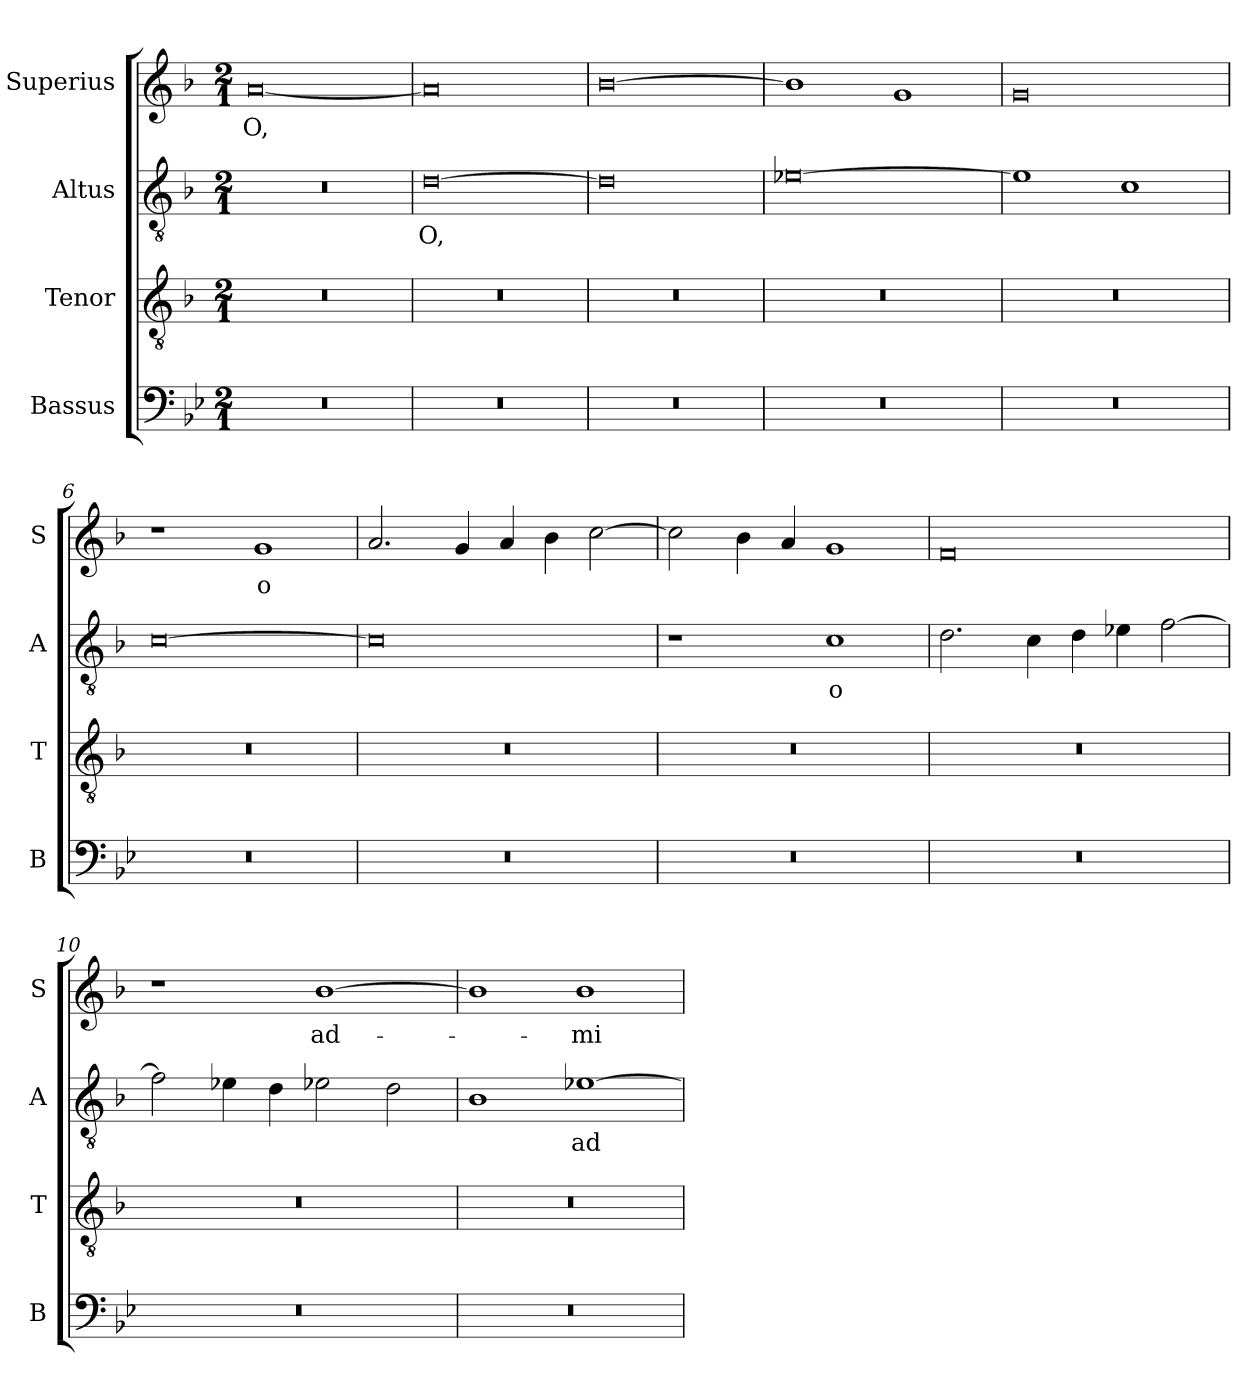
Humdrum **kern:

**kern	**kern	**kern	**text	**kern	**text
*part4	*part3	*part2	*part2	*part1	*part1
*staff4	*staff3	*staff2	*staff2	*staff1	*staff1
*I"Bassus	*I"Tenor	*I"Altus	*	*I"Superius	*
*I'B	*I'T	*I'A	*	*I'S	*
*clefF4	*clefGv2	*clefGv2	*	*clefG2	*
*k[b-e-]	*k[b-]	*k[b-]	*	*k[b-]	*
*M2/1	*M2/1	*M2/1	*	*M2/1	*
=1	=1	=1	=1	=1	=1
0r	0r	0r	.	[0a	O,
=2	=2	=2	=2	=2	=2
0r	0r	[0d	O,	0a]	.
=3	=3	=3	=3	=3	=3
0r	0r	0d]	.	[0b-	.
=4	=4	=4	=4	=4	=4
0r	0r	[0e-X	.	1b-]	.
.	.	.	.	1g	.
=5	=5	=5	=5	=5	=5
0r	0r	1e-]	.	0g	.
.	.	1c	.	.	.
=6	=6	=6	=6	=6	=6
0r	0r	[0c	.	1r	.
.	.	.	.	1g	o
=7	=7	=7	=7	=7	=7
0r	0r	0c]	.	2.a	.
.	.	.	.	4g	.
.	.	.	.	4a	.
.	.	.	.	4b-	.
.	.	.	.	[2cc	.
=8	=8	=8	=8	=8	=8
0r	0r	1r	.	2cc]	.
.	.	.	.	4b-	.
.	.	.	.	4a	.
.	.	1c	o	1g	.
=9	=9	=9	=9	=9	=9
0r	0r	2.d	.	0f	.
.	.	4c	.	.	.
.	.	4d	.	.	.
.	.	4e-X	.	.	.
.	.	[2f	.	.	.
=10	=10	=10	=10	=10	=10
0r	0r	2f]	.	1r	.
.	.	4e-X	.	.	.
.	.	4d	.	.	.
.	.	2e-X	.	[1b-	ad-
.	.	2d	.	.	.
=11	=11	=11	=11	=11	=11
0r	0r	1B-	.	1b-]	.
.	.	[1e-X	ad-	1b-	-mi-
=	=	=	=	=	=
*-	*-	*-	*-	*-	*-
